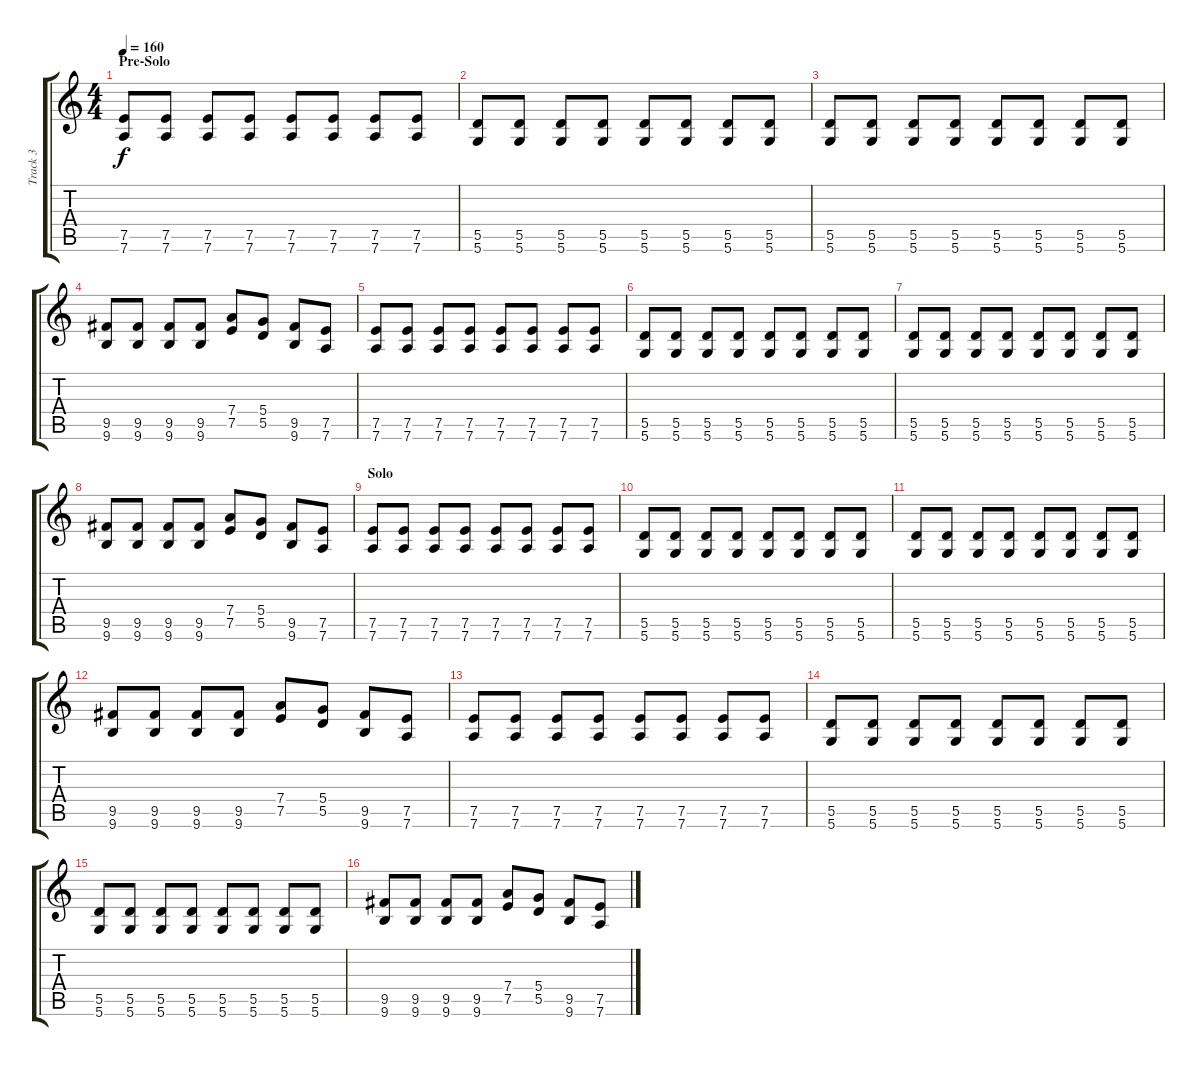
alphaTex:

\track ("Track 3" "Track 3") {instrument distortionguitar}
\staff {score tabs}
\tuning (E4 B3 G3 D3 A2 D2) {hide}
\ts (4 4)
\section ("" "Pre-Solo")
\tempo 160
\clef g2
\ks c
(7.5 7.6).8{dy f} (7.5 7.6).8 (7.5 7.6).8 (7.5 7.6).8 (7.5 7.6).8 (7.5 7.6).8 (7.5 7.6).8 (7.5 7.6).8 |
(5.5 5.6).8 (5.5 5.6).8 (5.5 5.6).8 (5.5 5.6).8 (5.5 5.6).8 (5.5 5.6).8 (5.5 5.6).8 (5.5 5.6).8 |
(5.5 5.6).8 (5.5 5.6).8 (5.5 5.6).8 (5.5 5.6).8 (5.5 5.6).8 (5.5 5.6).8 (5.5 5.6).8 (5.5 5.6).8 |
(9.5 9.6).8 (9.5 9.6).8 (9.5 9.6).8 (9.5 9.6).8 (7.4 7.5).8 (5.4 5.5).8 (9.5 9.6).8 (7.5 7.6).8 |
(7.5 7.6).8 (7.5 7.6).8 (7.5 7.6).8 (7.5 7.6).8 (7.5 7.6).8 (7.5 7.6).8 (7.5 7.6).8 (7.5 7.6).8 |
(5.5 5.6).8 (5.5 5.6).8 (5.5 5.6).8 (5.5 5.6).8 (5.5 5.6).8 (5.5 5.6).8 (5.5 5.6).8 (5.5 5.6).8 |
(5.5 5.6).8 (5.5 5.6).8 (5.5 5.6).8 (5.5 5.6).8 (5.5 5.6).8 (5.5 5.6).8 (5.5 5.6).8 (5.5 5.6).8 |
(9.5 9.6).8 (9.5 9.6).8 (9.5 9.6).8 (9.5 9.6).8 (7.4 7.5).8 (5.4 5.5).8 (9.5 9.6).8 (7.5 7.6).8 |
\section ("" "Solo")
(7.5 7.6).8 (7.5 7.6).8 (7.5 7.6).8 (7.5 7.6).8 (7.5 7.6).8 (7.5 7.6).8 (7.5 7.6).8 (7.5 7.6).8 |
(5.5 5.6).8 (5.5 5.6).8 (5.5 5.6).8 (5.5 5.6).8 (5.5 5.6).8 (5.5 5.6).8 (5.5 5.6).8 (5.5 5.6).8 |
(5.5 5.6).8 (5.5 5.6).8 (5.5 5.6).8 (5.5 5.6).8 (5.5 5.6).8 (5.5 5.6).8 (5.5 5.6).8 (5.5 5.6).8 |
(9.5 9.6).8 (9.5 9.6).8 (9.5 9.6).8 (9.5 9.6).8 (7.4 7.5).8 (5.4 5.5).8 (9.5 9.6).8 (7.5 7.6).8 |
(7.5 7.6).8 (7.5 7.6).8 (7.5 7.6).8 (7.5 7.6).8 (7.5 7.6).8 (7.5 7.6).8 (7.5 7.6).8 (7.5 7.6).8 |
(5.5 5.6).8 (5.5 5.6).8 (5.5 5.6).8 (5.5 5.6).8 (5.5 5.6).8 (5.5 5.6).8 (5.5 5.6).8 (5.5 5.6).8 |
(5.5 5.6).8 (5.5 5.6).8 (5.5 5.6).8 (5.5 5.6).8 (5.5 5.6).8 (5.5 5.6).8 (5.5 5.6).8 (5.5 5.6).8 |
(9.5 9.6).8 (9.5 9.6).8 (9.5 9.6).8 (9.5 9.6).8 (7.4 7.5).8 (5.4 5.5).8 (9.5 9.6).8 (7.5 7.6).8
